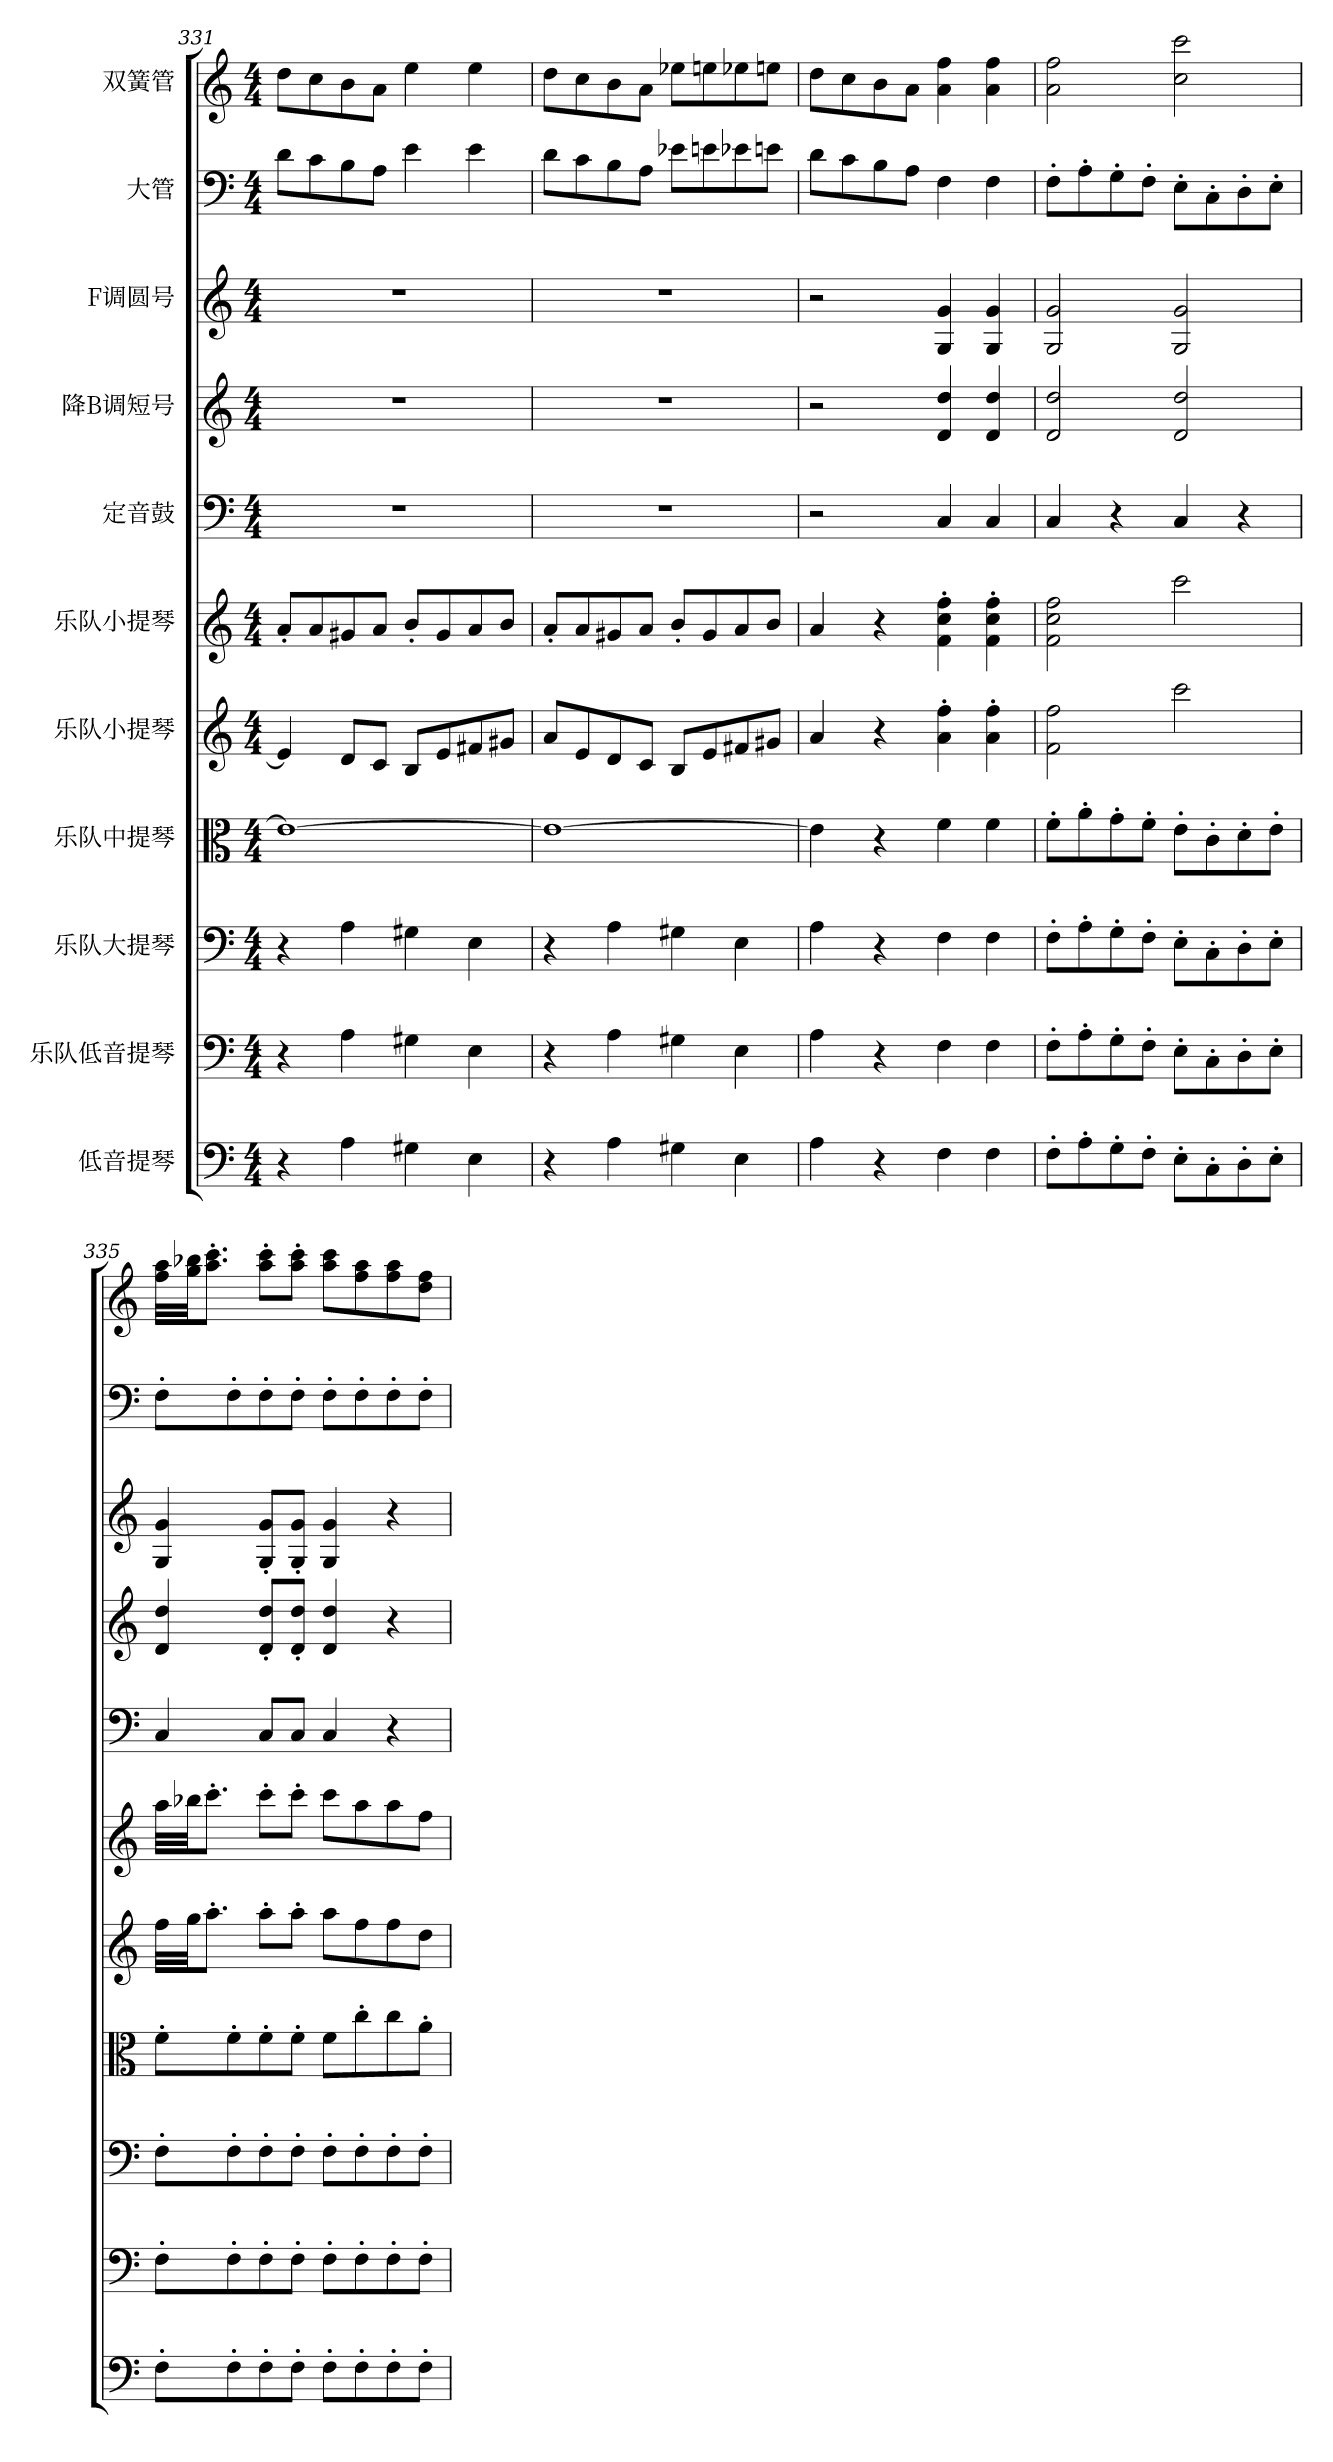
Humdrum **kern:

**kern	**kern	**kern	**kern	**kern	**kern	**kern	**kern	**kern	**kern	**kern
*part11	*part10	*part9	*part8	*part7	*part6	*part5	*part4	*part3	*part2	*part1
*staff11	*staff10	*staff9	*staff8	*staff7	*staff6	*staff5	*staff4	*staff3	*staff2	*staff1
*I"低音提琴	*I"乐队低音提琴	*I"乐队大提琴	*I"乐队中提琴	*I"乐队小提琴	*I"乐队小提琴	*I"定音鼓	*I"降B调短号	*I"F调圆号	*I"大管	*I"双簧管
!!LO:PB:g=z
*clefF4	*clefF4	*clefF4	*clefC3	*clefG2	*clefG2	*clefF4	*clefG2	*clefG2	*clefF4	*clefG2
*ITrd7c12	*ITrd7c12	*	*	*	*	*	*ITrd1c2	*ITrd4c7	*	*
*k[]	*k[]	*k[]	*k[]	*k[]	*k[]	*k[]	*k[b-e-]	*k[b-]	*k[]	*k[]
*M4/4	*M4/4	*M4/4	*M4/4	*M4/4	*M4/4	*M4/4	*M4/4	*M4/4	*M4/4	*M4/4
=331	=331	=331	=331	=331	=331	=331	=331	=331	=331	=331
4r	4r	4r	1e_	4e/]	8a'/L	1r	1r	1r	8d\L	8dd\L
.	.	.	.	.	8a/	.	.	.	8c\	8cc\
4AA\	4AA\	4A\	.	8d/L	8g#X/	.	.	.	8B\	8b\
.	.	.	.	8c/J	8a/J	.	.	.	8A\J	8a\J
4GG#X\	4GG#X\	4G#X\	.	8B/L	8b'/L	.	.	.	4e\	4ee\
.	.	.	.	8e/	8g#/	.	.	.	.	.
4EE\	4EE\	4E\	.	8f#X/	8a/	.	.	.	4e\	4ee\
.	.	.	.	8g#X/J	8b/J	.	.	.	.	.
=332	=332	=332	=332	=332	=332	=332	=332	=332	=332	=332
4r	4r	4r	1e_	8a/L	8a'/L	1r	1r	1r	8d\L	8dd\L
.	.	.	.	8e/	8a/	.	.	.	8c\	8cc\
4AA\	4AA\	4A\	.	8d/	8g#X/	.	.	.	8B\	8b\
.	.	.	.	8c/J	8a/J	.	.	.	8A\J	8a\J
4GG#X\	4GG#X\	4G#X\	.	8B/L	8b'/L	.	.	.	8e-X\L	8ee-X\L
.	.	.	.	8e/	8g#/	.	.	.	8en\	8een\
4EE\	4EE\	4E\	.	8f#X/	8a/	.	.	.	8e-X\	8ee-X\
.	.	.	.	8g#X/J	8b/J	.	.	.	8en\J	8een\J
=333	=333	=333	=333	=333	=333	=333	=333	=333	=333	=333
4AA\	4AA\	4A\	4e\]	4a/	4a/	2r	2r	2r	8d\L	8dd\L
.	.	.	.	.	.	.	.	.	8c\	8cc\
4r	4r	4r	4r	4r	4r	.	.	.	8B\	8b\
.	.	.	.	.	.	.	.	.	8A\J	8a\J
4FF\	4FF\	4F\	4f\	4a\' 4ff\'	4f\' 4cc\' 4ff\'	4C/	4c/ 4cc/	4C/ 4c/	4F\	4a\ 4ff\
4FF\	4FF\	4F\	4f\	4a\' 4ff\'	4f\' 4cc\' 4ff\'	4C/	4c/ 4cc/	4C/ 4c/	4F\	4a\ 4ff\
=334	=334	=334	=334	=334	=334	=334	=334	=334	=334	=334
*	*	*	*	*	*	*	*	*	*	*MM180
8FF'\L	8FF'\L	8F'\L	8f'\L	2f\ 2ff\	2f\ 2cc\ 2ff\	4C/	2c/ 2cc/	2C/ 2c/	8F'\L	2a\ 2ff\
8AA'\	8AA'\	8A'\	8a'\	.	.	.	.	.	8A'\	.
8GG'\	8GG'\	8G'\	8g'\	.	.	4r	.	.	8G'\	.
8FF'\J	8FF'\J	8F'\J	8f'\J	.	.	.	.	.	8F'\J	.
8EE'\L	8EE'\L	8E'\L	8e'\L	2ccc\	2ccc\	4C/	2c/ 2cc/	2C/ 2c/	8E'\L	2cc\ 2ccc\
8CC'\	8CC'\	8C'\	8c'\	.	.	.	.	.	8C'\	.
8DD'\	8DD'\	8D'\	8d'\	.	.	4r	.	.	8D'\	.
8EE'\J	8EE'\J	8E'\J	8e'\J	.	.	.	.	.	8E'\J	.
!!LO:PB:g=z
=335	=335	=335	=335	=335	=335	=335	=335	=335	=335	=335
8FF'\L	8FF'\L	8F'\L	8f'\L	32ff\LLL	32aa\LLL	4C/	4c/ 4cc/	4C/ 4c/	8F'\L	32ff\ 32aa\LLL
.	.	.	.	32gg\JJ	32bb-X\JJ	.	.	.	.	32gg\ 32bb-X\JJ
.	.	.	.	8.aa'\J	8.ccc'\J	.	.	.	.	8.aa\' 8.ccc\'J
8FF'\	8FF'\	8F'\	8f'\	.	.	.	.	.	8F'\	.
8FF'\	8FF'\	8F'\	8f'\	8aa'\L	8ccc'\L	8C/L	8c/' 8cc/'L	8C/' 8c/'L	8F'\	8aa\' 8ccc\'L
8FF'\J	8FF'\J	8F'\J	8f'\J	8aa'\J	8ccc'\J	8C/J	8c/' 8cc/'J	8C/' 8c/'J	8F'\J	8aa\' 8ccc\'J
8FF'\L	8FF'\L	8F'\L	8f\L	8aa\L	8ccc\L	4C/	4c/ 4cc/	4C/ 4c/	8F'\L	8aa\ 8ccc\L
8FF'\	8FF'\	8F'\	8cc'\	8ff\	8aa\	.	.	.	8F'\	8ff\ 8aa\
8FF'\	8FF'\	8F'\	8cc\	8ff\	8aa\	4r	4r	4r	8F'\	8ff\ 8aa\
8FF'\J	8FF'\J	8F'\J	8a'\J	8dd\J	8ff\J	.	.	.	8F'\J	8dd\ 8ff\J
=	=	=	=	=	=	=	=	=	=	=
*-	*-	*-	*-	*-	*-	*-	*-	*-	*-	*-
